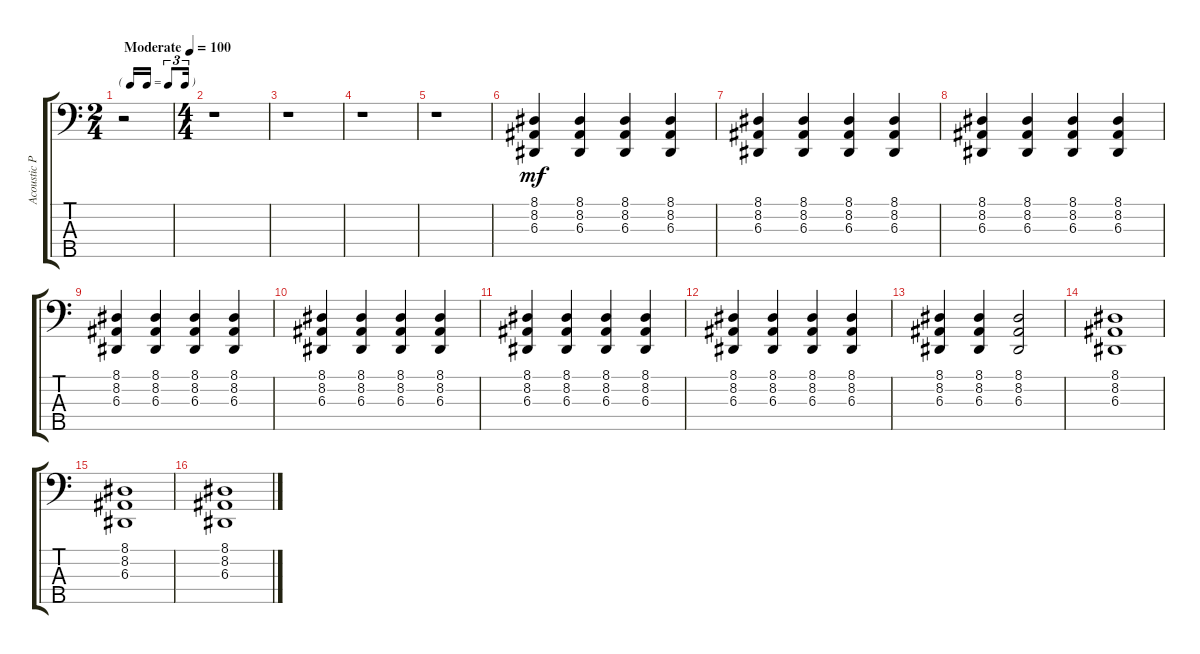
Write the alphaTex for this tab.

\track ("Acoustic Piano (Staff 2)" "Acoustic P") {instrument acousticgrandpiano}
\staff {score tabs}
\tuning (G2 D2 A1 E1 B0) {hide}
\ts (2 4)
\tf triplet16th
\tempo (100 "Moderate")
\clef f4
\ks c
r.2{dy mf instrument acousticgrandpiano} |
\ts (4 4)
r.1 |
r.1 |
r.1 |
r.1 |
(8.1 8.2 6.3).4 (8.1 8.2 6.3).4 (8.1 8.2 6.3).4 (8.1 8.2 6.3).4 |
(8.1 8.2 6.3).4 (8.1 8.2 6.3).4 (8.1 8.2 6.3).4 (8.1 8.2 6.3).4 |
(8.1 8.2 6.3).4 (8.1 8.2 6.3).4 (8.1 8.2 6.3).4 (8.1 8.2 6.3).4 |
(8.1 8.2 6.3).4 (8.1 8.2 6.3).4 (8.1 8.2 6.3).4 (8.1 8.2 6.3).4 |
(8.1 8.2 6.3).4 (8.1 8.2 6.3).4 (8.1 8.2 6.3).4 (8.1 8.2 6.3).4 |
(8.1 8.2 6.3).4 (8.1 8.2 6.3).4 (8.1 8.2 6.3).4 (8.1 8.2 6.3).4 |
(8.1 8.2 6.3).4 (8.1 8.2 6.3).4 (8.1 8.2 6.3).4 (8.1 8.2 6.3).4 |
(8.1 8.2 6.3).4 (8.1 8.2 6.3).4 (8.1 8.2 6.3).2 |
(8.1 8.2 6.3).1 |
(8.1 8.2 6.3).1 |
(8.1 8.2 6.3).1
